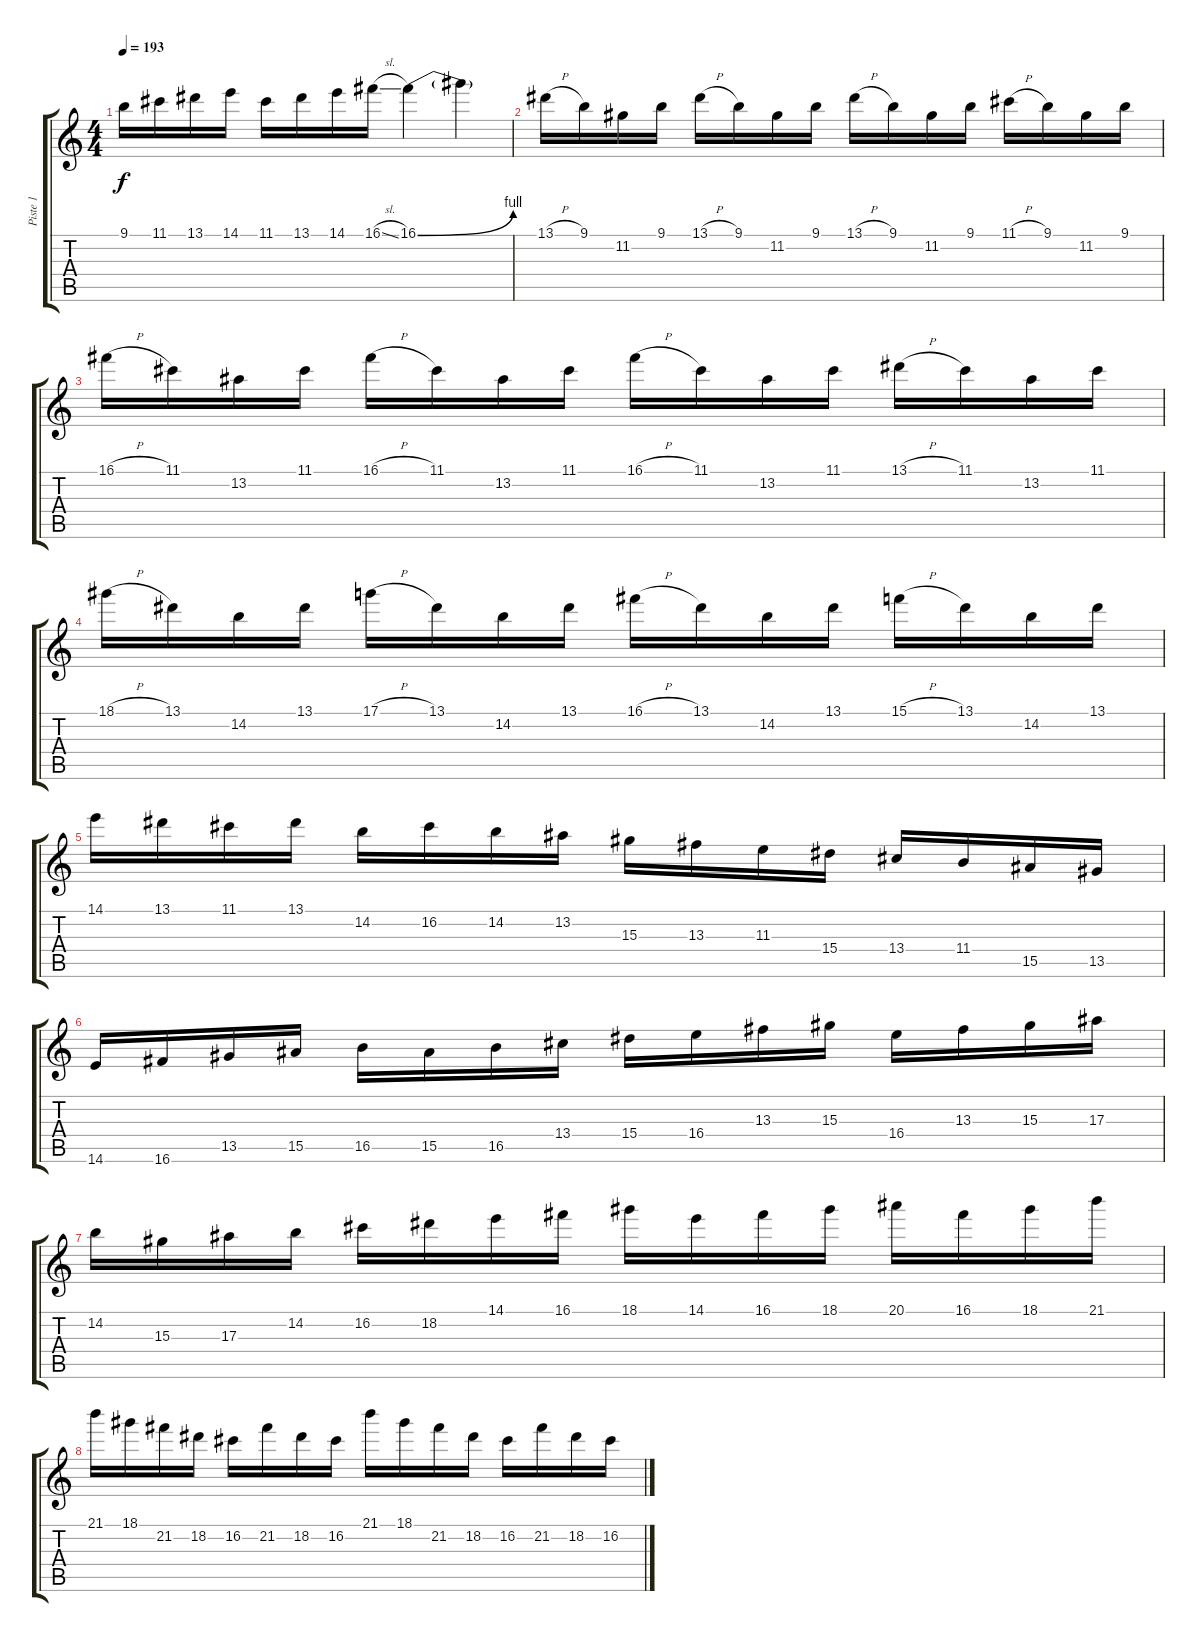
\track ("Piste 1" "Piste 1") {instrument distortionguitar}
\staff {score tabs}
\tuning (D4 A3 F3 C3 G2 D2) {hide}
\ts (4 4)
\tempo 193
\clef g2
\ks c
9.1.16{dy f} 11.1.16 13.1.16 14.1.16 11.1.16 13.1.16 14.1.16 16.1{sl}.16 16.1{be (bend 0 0 60 4)}.4 16.1{t}.4 |
13.1{h}.16 9.1.16 11.2.16 9.1.16 13.1{h}.16 9.1.16 11.2.16 9.1.16 13.1{h}.16 9.1.16 11.2.16 9.1.16 11.1{h}.16 9.1.16 11.2.16 9.1.16 |
16.1{h}.16 11.1.16 13.2.16 11.1.16 16.1{h}.16 11.1.16 13.2.16 11.1.16 16.1{h}.16 11.1.16 13.2.16 11.1.16 13.1{h}.16 11.1.16 13.2.16 11.1.16 |
18.1{h}.16 13.1.16 14.2.16 13.1.16 17.1{h}.16 13.1.16 14.2.16 13.1.16 16.1{h}.16 13.1.16 14.2.16 13.1.16 15.1{h}.16 13.1.16 14.2.16 13.1.16 |
14.1.16 13.1.16 11.1.16 13.1.16 14.2.16 16.2.16 14.2.16 13.2.16 15.3.16 13.3.16 11.3.16 15.4.16 13.4.16 11.4.16 15.5.16 13.5.16 |
14.6.16 16.6.16 13.5.16 15.5.16 16.5.16 15.5.16 16.5.16 13.4.16 15.4.16 16.4.16 13.3.16 15.3.16 16.4.16 13.3.16 15.3.16 17.3.16 |
14.2.16 15.3.16 17.3.16 14.2.16 16.2.16 18.2.16 14.1.16 16.1.16 18.1.16 14.1.16 16.1.16 18.1.16 20.1.16 16.1.16 18.1.16 21.1.16 |
21.1.16 18.1.16 21.2.16 18.2.16 16.2.16 21.2.16 18.2.16 16.2.16 21.1.16 18.1.16 21.2.16 18.2.16 16.2.16 21.2.16 18.2.16 16.2.16
